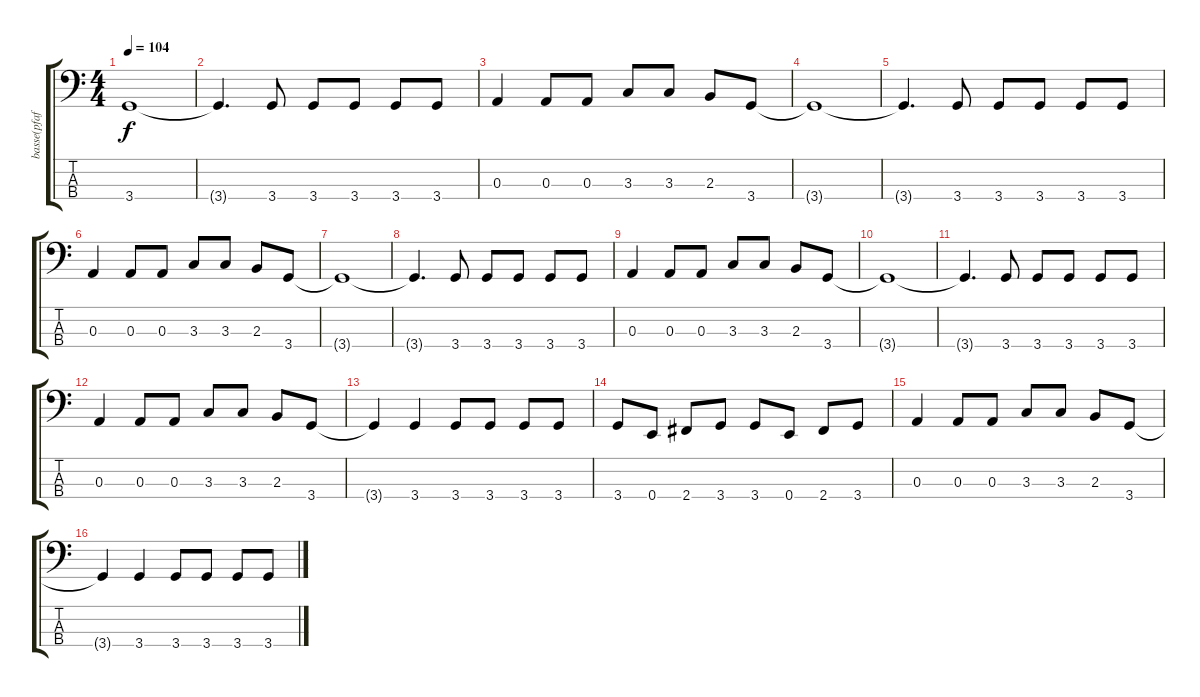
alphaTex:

\track ("basse(pfaff)" "basse(pfaf") {instrument electricbasspick}
\staff {score tabs}
\tuning (G2 D2 A1 E1) {hide}
\ts (4 4)
\tempo 104
\clef f4
\ks c
3.4{t}.1{dy f} |
3.4{t}.4{d} 3.4.8 3.4.8 3.4.8 3.4.8 3.4.8 |
0.3.4 0.3.8 0.3.8 3.3.8 3.3.8 2.3.8 3.4.8 |
3.4{t}.1 |
3.4{t}.4{d} 3.4.8 3.4.8 3.4.8 3.4.8 3.4.8 |
0.3.4 0.3.8 0.3.8 3.3.8 3.3.8 2.3.8 3.4.8 |
3.4{t}.1 |
3.4{t}.4{d} 3.4.8 3.4.8 3.4.8 3.4.8 3.4.8 |
0.3.4 0.3.8 0.3.8 3.3.8 3.3.8 2.3.8 3.4.8 |
3.4{t}.1 |
3.4{t}.4{d} 3.4.8 3.4.8 3.4.8 3.4.8 3.4.8 |
0.3.4 0.3.8 0.3.8 3.3.8 3.3.8 2.3.8 3.4.8 |
3.4{t}.4 3.4.4 3.4.8 3.4.8 3.4.8 3.4.8 |
3.4.8 0.4.8 2.4.8 3.4.8 3.4.8 0.4.8 2.4.8 3.4.8 |
0.3.4 0.3.8 0.3.8 3.3.8 3.3.8 2.3.8 3.4.8 |
3.4{t}.4 3.4.4 3.4.8 3.4.8 3.4.8 3.4.8
